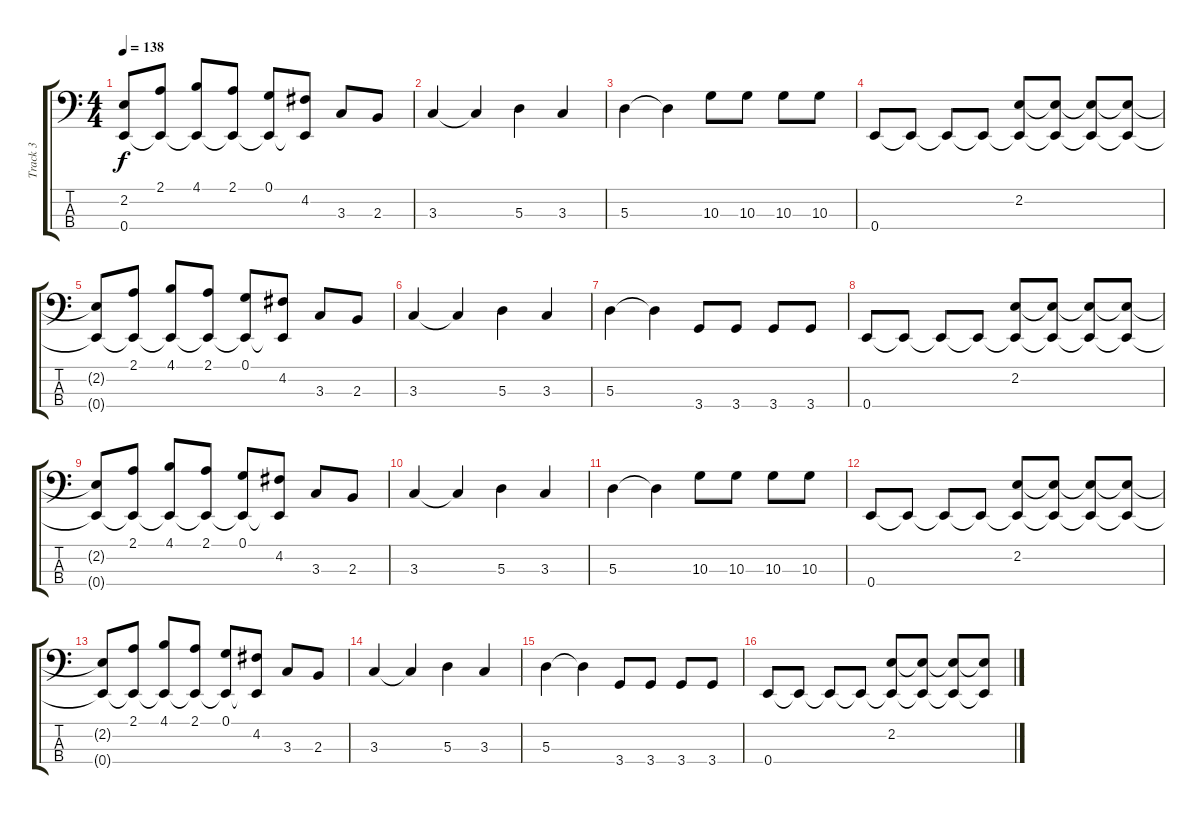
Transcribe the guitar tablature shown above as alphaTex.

\track ("Track 3" "Track 3") {instrument electricbassfinger}
\staff {score tabs}
\tuning (G2 D2 A1 E1) {hide}
\ts (4 4)
\tempo 138
\clef f4
\ks c
(2.2{t} 0.4{t}).8{dy f} (2.1 0.4{t}).8 (4.1 0.4{t}).8 (2.1 0.4{t}).8 (0.1 0.4{t}).8 (4.2 0.4{t}).8 3.3.8 2.3.8 |
3.3.4 3.3{t}.4 5.3.4 3.3.4 |
5.3.4 5.3{t}.4 10.3.8 10.3.8 10.3.8 10.3.8 |
0.4.8 0.4{t}.8 0.4{t}.8 0.4{t}.8 (2.2 0.4{t}).8 (2.2{t} 0.4{t}).8 (2.2{t} 0.4{t}).8 (2.2{t} 0.4{t}).8 |
(2.2{t} 0.4{t}).8 (2.1 0.4{t}).8 (4.1 0.4{t}).8 (2.1 0.4{t}).8 (0.1 0.4{t}).8 (4.2 0.4{t}).8 3.3.8 2.3.8 |
3.3.4 3.3{t}.4 5.3.4 3.3.4 |
5.3.4 5.3{t}.4 3.4.8 3.4.8 3.4.8 3.4.8 |
0.4.8 0.4{t}.8 0.4{t}.8 0.4{t}.8 (2.2 0.4{t}).8 (2.2{t} 0.4{t}).8 (2.2{t} 0.4{t}).8 (2.2{t} 0.4{t}).8 |
(2.2{t} 0.4{t}).8 (2.1 0.4{t}).8 (4.1 0.4{t}).8 (2.1 0.4{t}).8 (0.1 0.4{t}).8 (4.2 0.4{t}).8 3.3.8 2.3.8 |
3.3.4 3.3{t}.4 5.3.4 3.3.4 |
5.3.4 5.3{t}.4 10.3.8 10.3.8 10.3.8 10.3.8 |
0.4.8 0.4{t}.8 0.4{t}.8 0.4{t}.8 (2.2 0.4{t}).8 (2.2{t} 0.4{t}).8 (2.2{t} 0.4{t}).8 (2.2{t} 0.4{t}).8 |
(2.2{t} 0.4{t}).8 (2.1 0.4{t}).8 (4.1 0.4{t}).8 (2.1 0.4{t}).8 (0.1 0.4{t}).8 (4.2 0.4{t}).8 3.3.8 2.3.8 |
3.3.4 3.3{t}.4 5.3.4 3.3.4 |
5.3.4 5.3{t}.4 3.4.8 3.4.8 3.4.8 3.4.8 |
0.4.8 0.4{t}.8 0.4{t}.8 0.4{t}.8 (2.2 0.4{t}).8 (2.2{t} 0.4{t}).8 (2.2{t} 0.4{t}).8 (2.2{t} 0.4{t}).8
